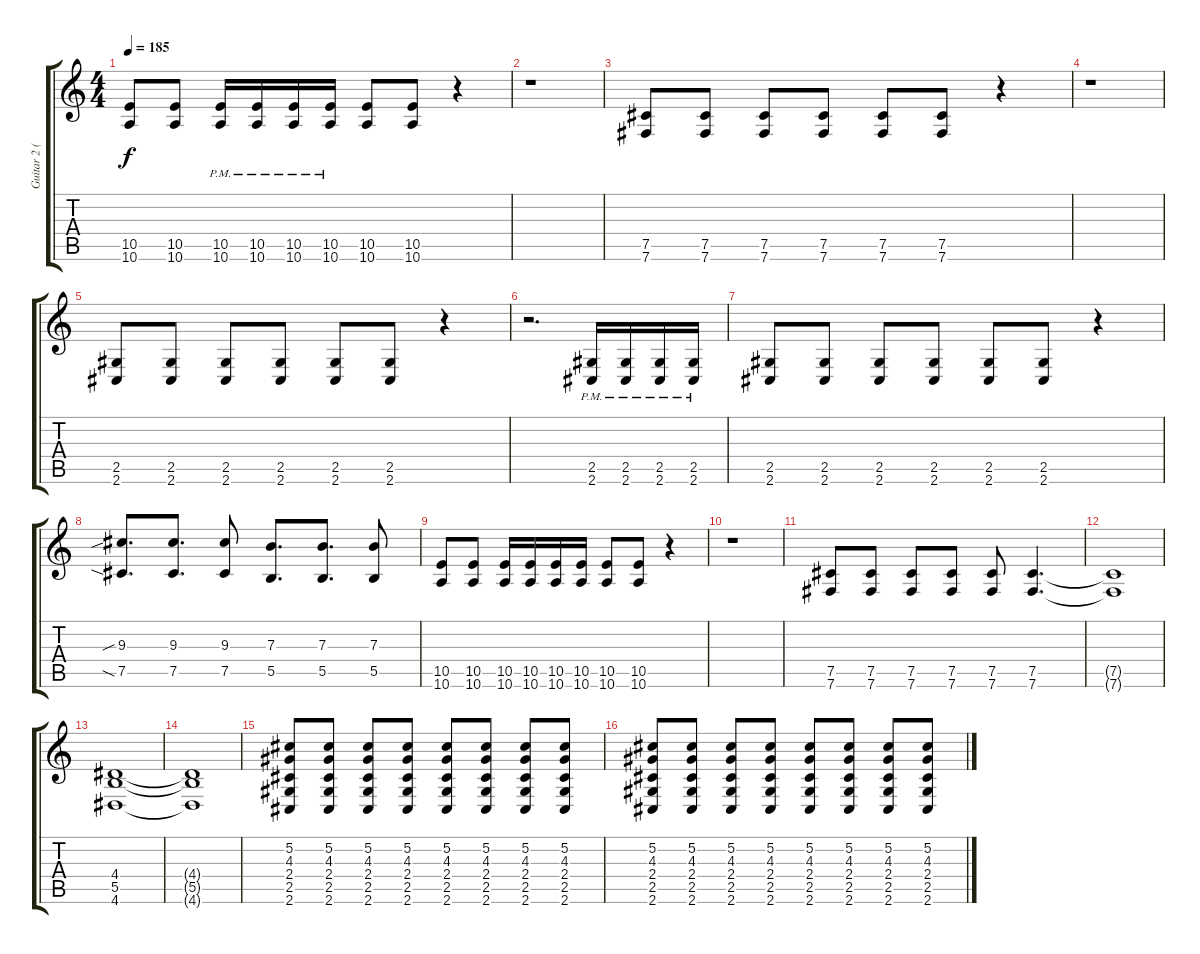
\track ("Guitar 2 (Mike)" "Guitar 2 (") {instrument distortionguitar}
\staff {score tabs}
\tuning (Db4 Ab3 E3 B2 Gb2 B1) {hide}
\ts (4 4)
\tempo 185
\clef g2
\ks c
(10.5 10.6).8{dy f} (10.5 10.6).8 (10.5{pm} 10.6{pm}).16 (10.5{pm} 10.6{pm}).16 (10.5{pm} 10.6{pm}).16 (10.5{pm} 10.6{pm}).16 (10.5 10.6).8 (10.5 10.6).8 r.4 |
r.1 |
(7.5 7.6).8 (7.5 7.6).8 (7.5 7.6).8 (7.5 7.6).8 (7.5 7.6).8 (7.5 7.6).8 r.4 |
r.1 |
(2.5 2.6).8 (2.5 2.6).8 (2.5 2.6).8 (2.5 2.6).8 (2.5 2.6).8 (2.5 2.6).8 r.4 |
r.2{d} (2.5{pm} 2.6{pm}).16 (2.5{pm} 2.6{pm}).16 (2.5{pm} 2.6{pm}).16 (2.5{pm} 2.6{pm}).16 |
(2.5 2.6).8 (2.5 2.6).8 (2.5 2.6).8 (2.5 2.6).8 (2.5 2.6).8 (2.5 2.6).8 r.4 |
(9.3{sib} 7.5{sia}).8{d} (9.3 7.5).8{d} (9.3 7.5).8 (7.3 5.5).8{d} (7.3 5.5).8{d} (7.3 5.5).8 |
(10.5 10.6).8 (10.5 10.6).8 (10.5 10.6).16 (10.5 10.6).16 (10.5 10.6).16 (10.5 10.6).16 (10.5 10.6).8 (10.5 10.6).8 r.4 |
r.1 |
(7.5 7.6).8 (7.5 7.6).8 (7.5 7.6).8 (7.5 7.6).8 (7.5 7.6).8 (7.5 7.6).4{d} |
(7.5{t} 7.6{t}).1 |
(4.4 5.5 4.6).1 |
(4.4{t} 5.5{t} 4.6{t}).1 |
(5.2 4.3 2.4 2.5 2.6).8 (5.2 4.3 2.4 2.5 2.6).8 (5.2 4.3 2.4 2.5 2.6).8 (5.2 4.3 2.4 2.5 2.6).8 (5.2 4.3 2.4 2.5 2.6).8 (5.2 4.3 2.4 2.5 2.6).8 (5.2 4.3 2.4 2.5 2.6).8 (5.2 4.3 2.4 2.5 2.6).8 |
(5.2 4.3 2.4 2.5 2.6).8 (5.2 4.3 2.4 2.5 2.6).8 (5.2 4.3 2.4 2.5 2.6).8 (5.2 4.3 2.4 2.5 2.6).8 (5.2 4.3 2.4 2.5 2.6).8 (5.2 4.3 2.4 2.5 2.6).8 (5.2 4.3 2.4 2.5 2.6).8 (5.2 4.3 2.4 2.5 2.6).8
